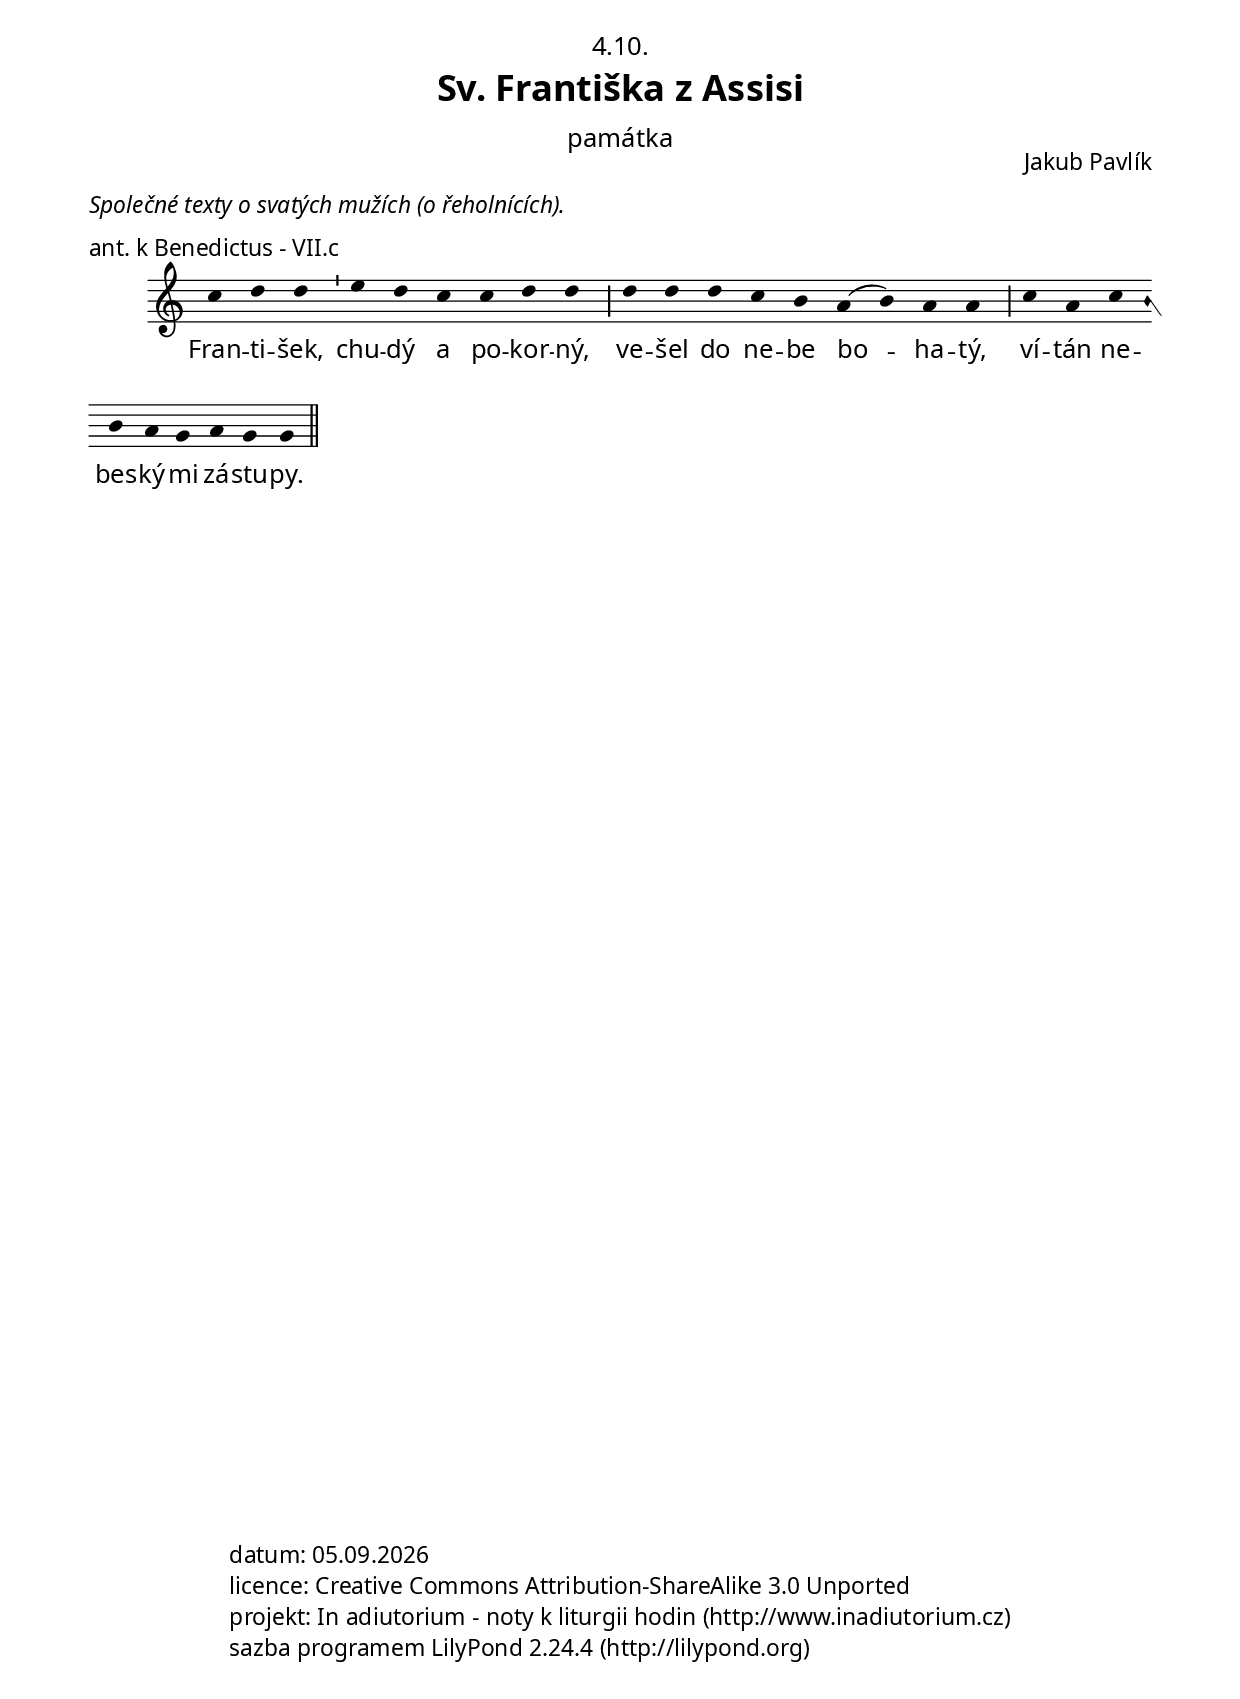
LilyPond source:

\version "2.19.83"

\include "../spolecne.ly"

\header {
  title = \markup\titleSvatek
            "Sv. Františka z Assisi"
            "památka"
            4.10.
  composer = "Jakub Pavlík"
}

\markup\communia #'(#:reholnik)

\score {
  \relative c'' {
    \choralniRezim
    c4 d d \barMin e d c c d d \barMaior
    d d d c b a( b) a a \barMaior
    c a c b a g a g g \barFinalis
  }
  \addlyrics {
    Fran -- ti -- šek, chu -- dý a po -- kor -- ný,
    ve -- šel do ne -- be bo -- ha -- tý,
    ví -- tán ne -- bes -- ký -- mi zá -- stu -- py.
  }
  \header {
    quid = "ant. k Benedictus"
    modus = "VII"
    differentia = "c"
    psalmus = ""
    fial = "sanktoral/1111martin.ly#rch-a3?jiny_text"
    id = "aben"
    piece = \markup {\sestavTitulekBezZalmu}
  }
}

\score {
  \relative c' {
    \choralniRezim

  }
  \addlyrics {
    Mou je -- di -- nou chlou -- bou
    je kříž na -- še -- ho Pá -- na;
    vždyť já na svém tě -- le no -- sím zna -- me -- ní,
    že ná -- le -- žím Je -- ží -- šo -- vi.
  }
  \header {
    quid = "ant. k Magnificat"
    modus = ""
    differentia = ""
    psalmus = ""
    id = "amag"
    piece = \markup {\sestavTitulekBezZalmu}
  }
}